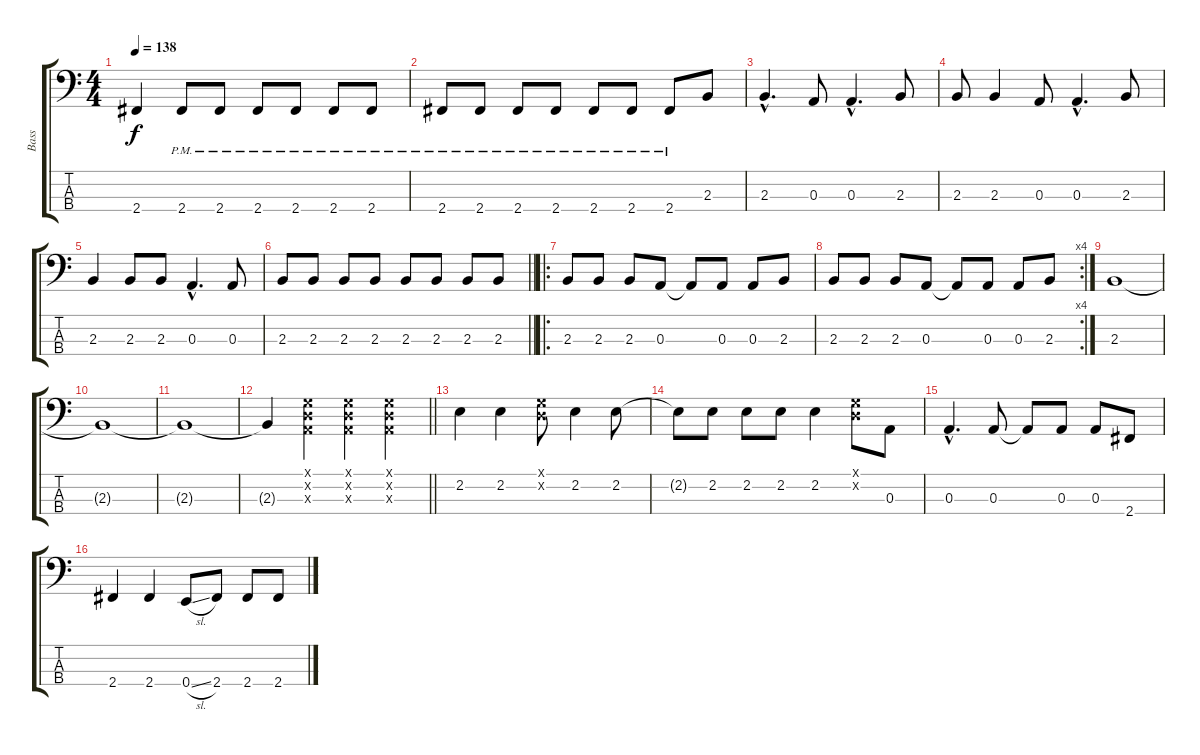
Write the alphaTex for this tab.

\track ("Bass" "Bass") {instrument electricbasspick}
\staff {score tabs}
\tuning (G2 D2 A1 E1) {hide}
\ts (4 4)
\tempo 138
\clef f4
\ks c
2.4.4{dy f} 2.4{pm}.8 2.4{pm}.8 2.4{pm}.8 2.4{pm}.8 2.4{pm}.8 2.4{pm}.8 |
2.4{pm}.8 2.4{pm}.8 2.4{pm}.8 2.4{pm}.8 2.4{pm}.8 2.4{pm}.8 2.4{pm}.8 2.3.8 |
2.3{hac}.4{d} 0.3.8 0.3{hac}.4{d} 2.3.8 |
2.3.8 2.3.4 0.3.8 0.3{hac}.4{d} 2.3.8 |
2.3.4 2.3.8 2.3.8 0.3{hac}.4{d} 0.3.8 |
\barLineRight lightlight
2.3.8 2.3.8 2.3.8 2.3.8 2.3.8 2.3.8 2.3.8 2.3.8 |
\ro
2.3.8 2.3.8 2.3.8 0.3.8 0.3{t}.8 0.3.8 0.3.8 2.3.8 |
\rc 4
2.3.8 2.3.8 2.3.8 0.3.8 0.3{t}.8 0.3.8 0.3.8 2.3.8 |
2.3.1 |
2.3{t}.1 |
2.3{t}.1 |
\barLineRight lightlight
2.3{t}.4 (0.1{x} 0.2{x} 0.3{x}).4 (0.1{x} 0.2{x} 0.3{x}).4 (0.1{x} 0.2{x} 0.3{x}).4 |
2.2.4 2.2.4 (0.1{x} 0.2{x}).8 2.2.4 2.2.8 |
2.2{t}.8 2.2.8 2.2.8 2.2.8 2.2.4 (0.1{x} 0.2{x}).8 0.3.8 |
0.3{hac}.4{d} 0.3.8 0.3{t}.8 0.3.8 0.3.8 2.4.8 |
2.4.4 2.4.4 0.4{sl}.8 2.4.8 2.4.8 2.4.8
